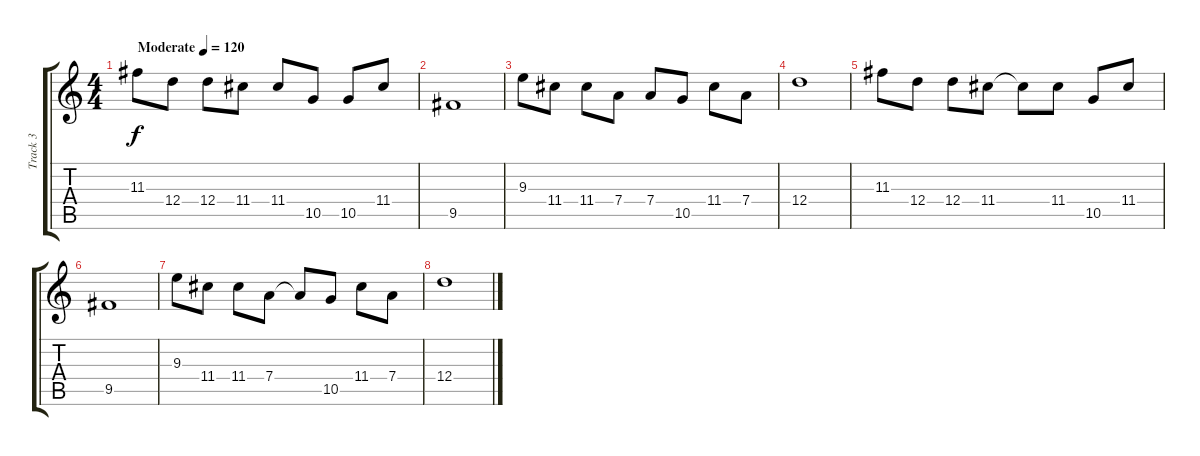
\track ("Track 3" "Track 3") {instrument overdrivenguitar}
\staff {score tabs}
\tuning (E4 B3 G3 D3 A2 E2) {hide}
\ts (4 4)
\tempo (120 "Moderate")
\clef g2
\ks c
11.3.8{dy f instrument overdrivenguitar} 12.4.8 12.4.8 11.4.8 11.4.8 10.5.8 10.5.8 11.4.8 |
9.5.1 |
9.3.8 11.4.8 11.4.8 7.4.8 7.4.8 10.5.8 11.4.8 7.4.8 |
12.4.1 |
11.3.8 12.4.8 12.4.8 11.4.8 11.4{t}.8 11.4.8 10.5.8 11.4.8 |
9.5.1 |
9.3.8 11.4.8 11.4.8 7.4.8 7.4{t}.8 10.5.8 11.4.8 7.4.8 |
12.4.1
